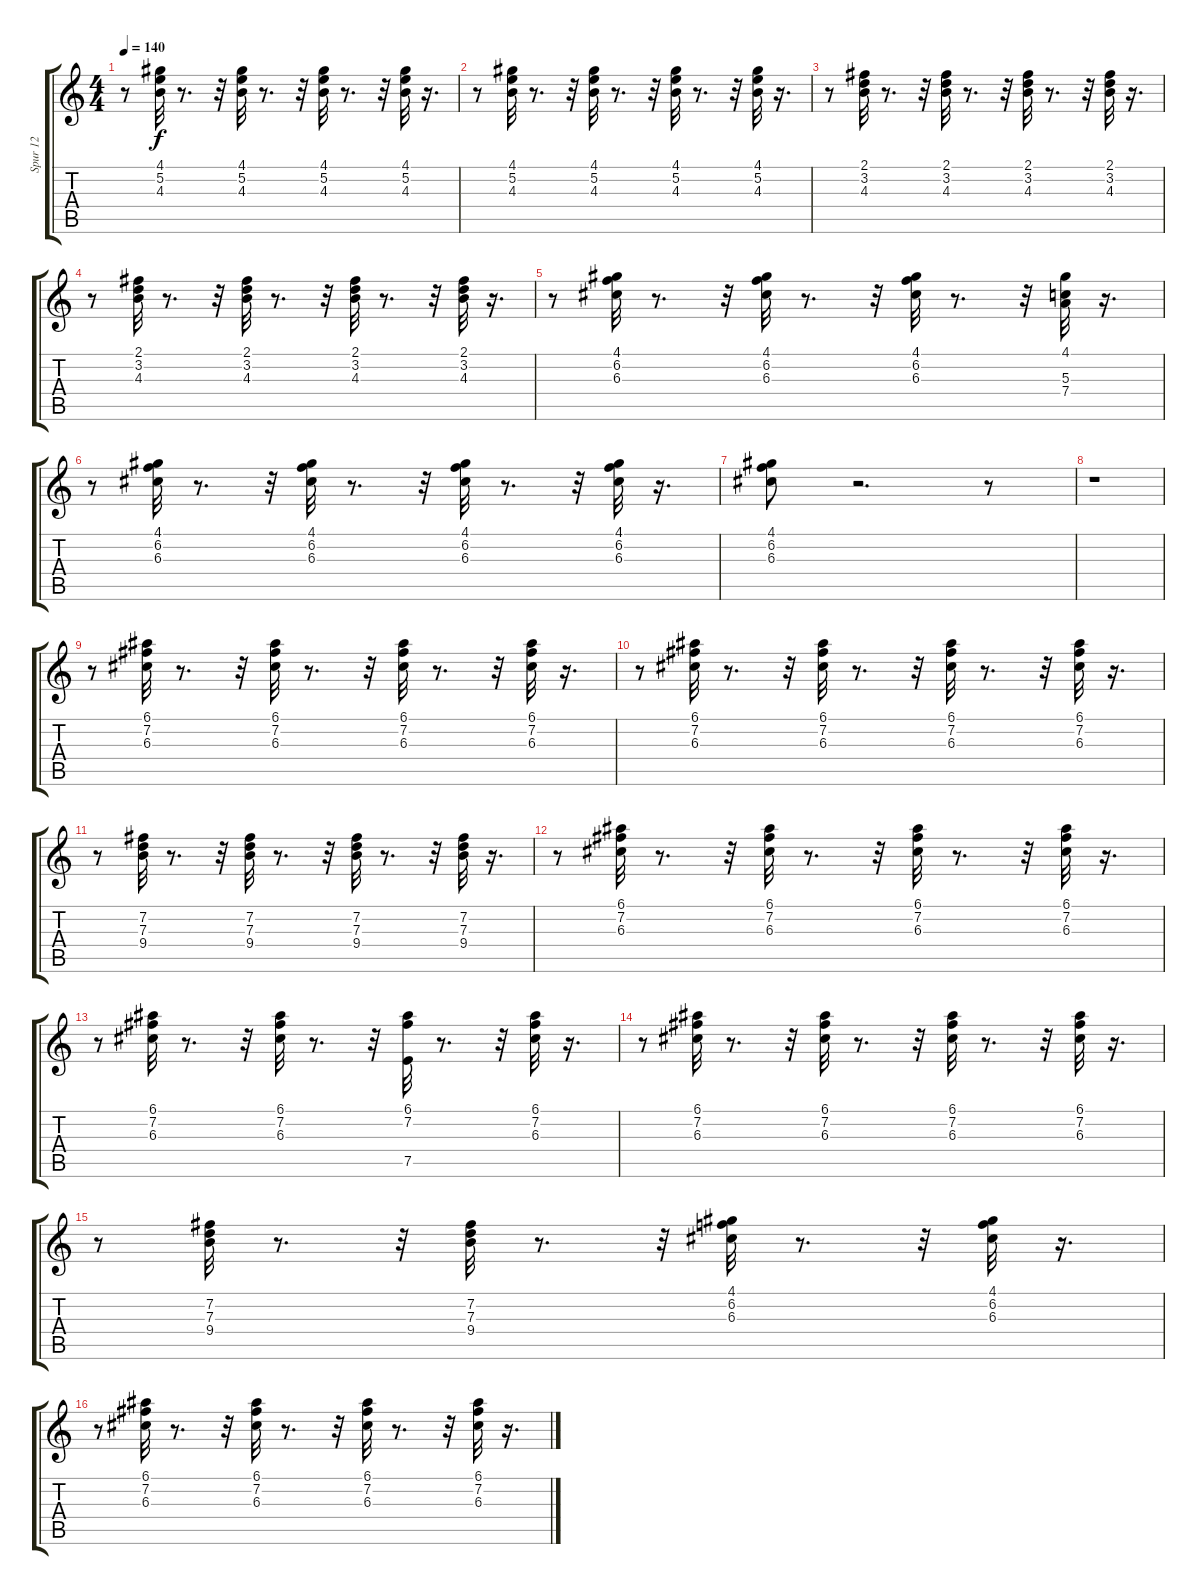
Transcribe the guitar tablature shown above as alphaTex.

\track ("Spur 12" "Spur 12") {instrument acousticguitarsteel}
\staff {score tabs}
\tuning (E4 B3 G3 D3 A2 E2) {hide}
\ts (4 4)
\tempo 140
\clef g2
\ks c
r.8{dy f} (4.1 5.2 4.3).32 r.8{d} r.32 (4.1 5.2 4.3).32 r.8{d} r.32 (4.1 5.2 4.3).32 r.8{d} r.32 (4.1 5.2 4.3).32 r.16{d} |
r.8 (4.1 5.2 4.3).32 r.8{d} r.32 (4.1 5.2 4.3).32 r.8{d} r.32 (4.1 5.2 4.3).32 r.8{d} r.32 (4.1 5.2 4.3).32 r.16{d} |
r.8 (2.1 3.2 4.3).32 r.8{d} r.32 (2.1 3.2 4.3).32 r.8{d} r.32 (2.1 3.2 4.3).32 r.8{d} r.32 (2.1 3.2 4.3).32 r.16{d} |
r.8 (2.1 3.2 4.3).32 r.8{d} r.32 (2.1 3.2 4.3).32 r.8{d} r.32 (2.1 3.2 4.3).32 r.8{d} r.32 (2.1 3.2 4.3).32 r.16{d} |
r.8 (4.1 6.2 6.3).32 r.8{d} r.32 (4.1 6.2 6.3).32 r.8{d} r.32 (4.1 6.2 6.3).32 r.8{d} r.32 (4.1 5.3 7.4).32 r.16{d} |
r.8 (4.1 6.2 6.3).32 r.8{d} r.32 (4.1 6.2 6.3).32 r.8{d} r.32 (4.1 6.2 6.3).32 r.8{d} r.32 (4.1 6.2 6.3).32 r.16{d} |
(4.1 6.2 6.3).8 r.2{d} r.8 |
r.1 |
r.8 (6.1 7.2 6.3).32 r.8{d} r.32 (6.1 7.2 6.3).32 r.8{d} r.32 (6.1 7.2 6.3).32 r.8{d} r.32 (6.1 7.2 6.3).32 r.16{d} |
r.8 (6.1 7.2 6.3).32 r.8{d} r.32 (6.1 7.2 6.3).32 r.8{d} r.32 (6.1 7.2 6.3).32 r.8{d} r.32 (6.1 7.2 6.3).32 r.16{d} |
r.8 (7.2 7.3 9.4).32 r.8{d} r.32 (7.2 7.3 9.4).32 r.8{d} r.32 (7.2 7.3 9.4).32 r.8{d} r.32 (7.2 7.3 9.4).32 r.16{d} |
r.8 (6.1 7.2 6.3).32 r.8{d} r.32 (6.1 7.2 6.3).32 r.8{d} r.32 (6.1 7.2 6.3).32 r.8{d} r.32 (6.1 7.2 6.3).32 r.16{d} |
r.8 (6.1 7.2 6.3).32 r.8{d} r.32 (6.1 7.2 6.3).32 r.8{d} r.32 (6.1 7.2 7.5).32 r.8{d} r.32 (6.1 7.2 6.3).32 r.16{d} |
r.8 (6.1 7.2 6.3).32 r.8{d} r.32 (6.1 7.2 6.3).32 r.8{d} r.32 (6.1 7.2 6.3).32 r.8{d} r.32 (6.1 7.2 6.3).32 r.16{d} |
r.8 (7.2 7.3 9.4).32 r.8{d} r.32 (7.2 7.3 9.4).32 r.8{d} r.32 (4.1 6.2 6.3).32 r.8{d} r.32 (4.1 6.2 6.3).32 r.16{d} |
r.8 (6.1 7.2 6.3).32 r.8{d} r.32 (6.1 7.2 6.3).32 r.8{d} r.32 (6.1 7.2 6.3).32 r.8{d} r.32 (6.1 7.2 6.3).32 r.16{d}
